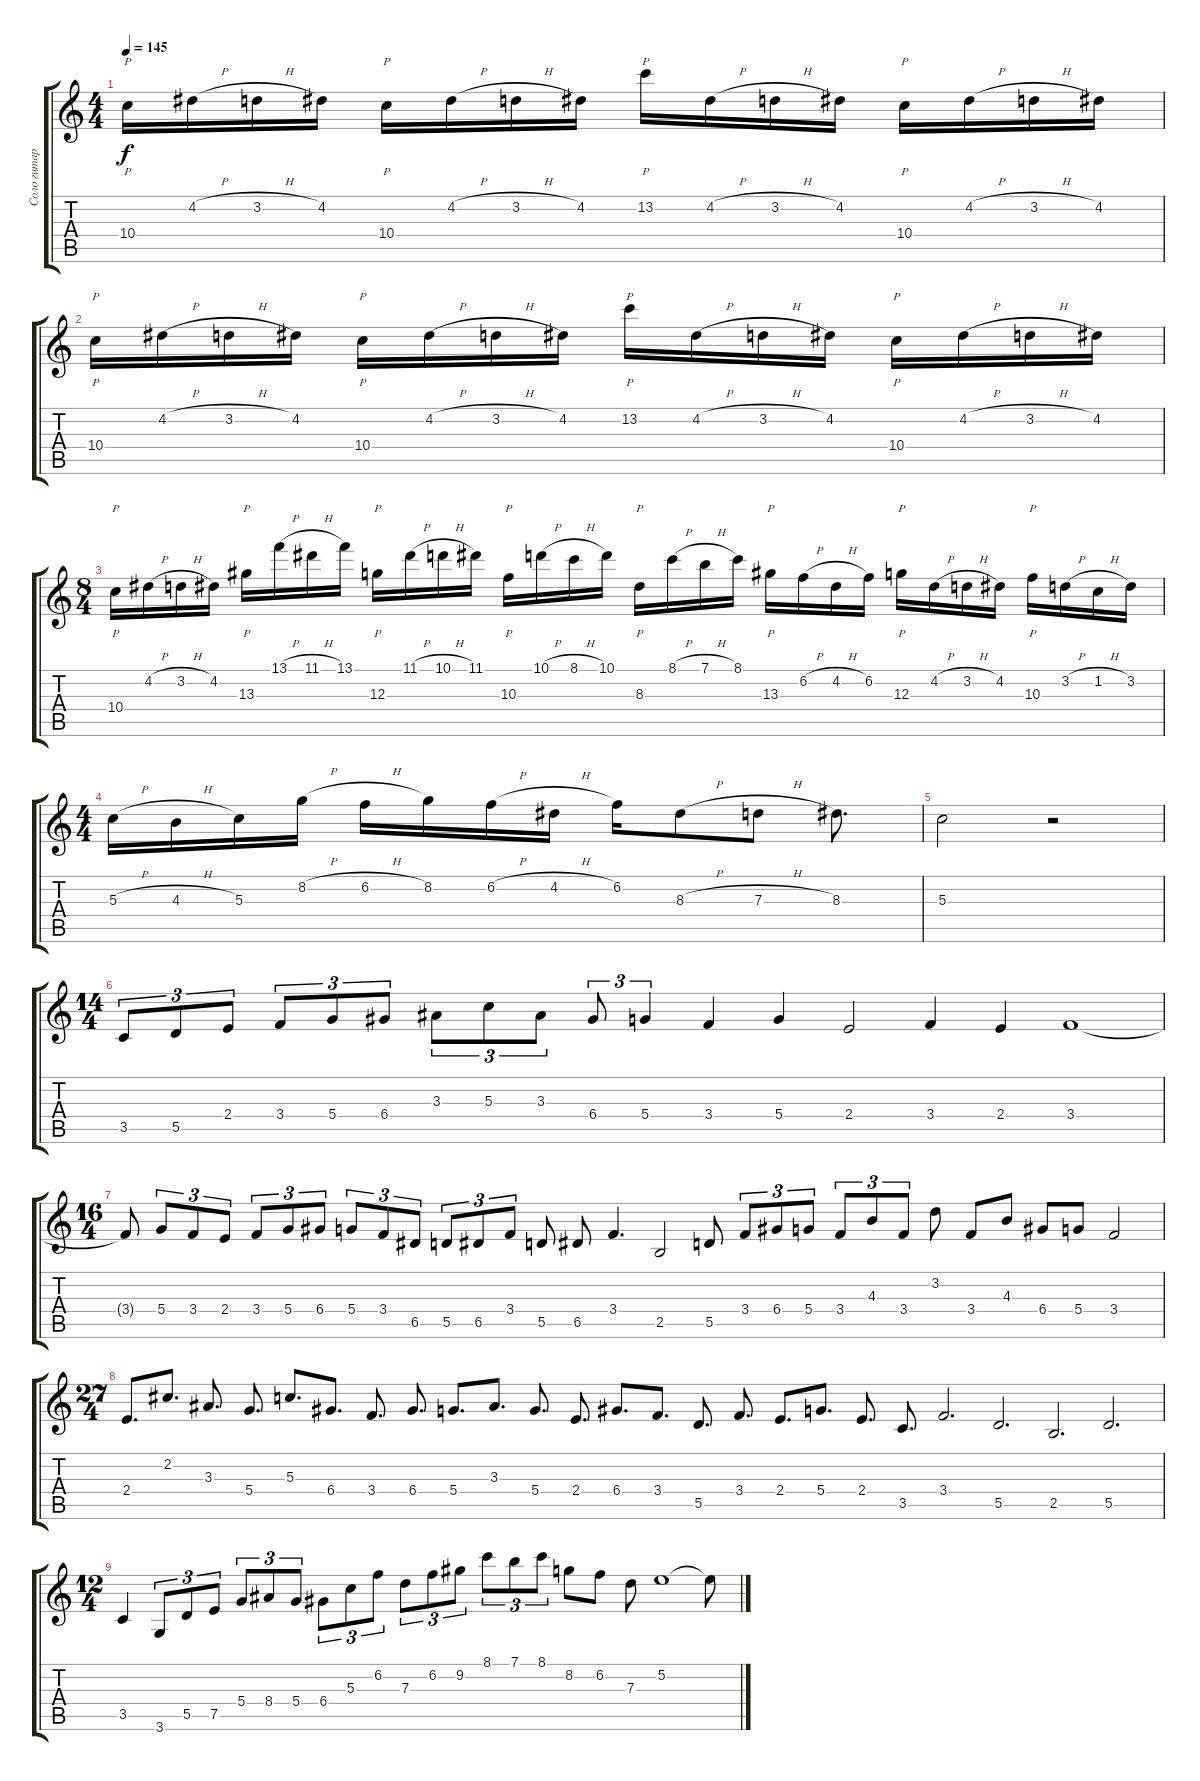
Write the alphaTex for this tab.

\track ("Соло гитара" "Соло гитар") {instrument distortionguitar}
\staff {score tabs}
\tuning (E4 B3 G3 D3 A2 E2) {hide}
\ts (4 4)
\tempo 145
\clef g2
\ks c
10.4.16{p dy f} 4.2{h}.16 3.2{h}.16 4.2.16 10.4.16{p} 4.2{h}.16 3.2{h}.16 4.2.16 13.2.16{p} 4.2{h}.16 3.2{h}.16 4.2.16 10.4.16{p} 4.2{h}.16 3.2{h}.16 4.2.16 |
10.4.16{p} 4.2{h}.16 3.2{h}.16 4.2.16 10.4.16{p} 4.2{h}.16 3.2{h}.16 4.2.16 13.2.16{p} 4.2{h}.16 3.2{h}.16 4.2.16 10.4.16{p} 4.2{h}.16 3.2{h}.16 4.2.16 |
\ts (8 4)
10.4.16{p} 4.2{h}.16 3.2{h}.16 4.2.16 13.3.16{p} 13.1{h}.16 11.1{h}.16 13.1.16 12.3.16{p} 11.1{h}.16 10.1{h}.16 11.1.16 10.3.16{p} 10.1{h}.16 8.1{h}.16 10.1.16 8.3.16{p} 8.1{h}.16 7.1{h}.16 8.1.16 13.3.16{p} 6.2{h}.16 4.2{h}.16 6.2.16 12.3.16{p} 4.2{h}.16 3.2{h}.16 4.2.16 10.3.16{p} 3.2{h}.16 1.2{h}.16 3.2.16 |
\ts (4 4)
5.3{h}.16 4.3{h}.16 5.3.16 8.2{h}.16 6.2{h}.16 8.2.16 6.2{h}.16 4.2{h}.16 6.2.16 8.3{h}.8 7.3{h}.8 8.3.8{d} |
5.3.2 r.2 |
\ts (14 4)
3.5.8{tu (3 2)} 5.5.8{tu (3 2)} 2.4.8{tu (3 2)} 3.4.8{tu (3 2)} 5.4.8{tu (3 2)} 6.4.8{tu (3 2)} 3.3.8{tu (3 2)} 5.3.8{tu (3 2)} 3.3.8{tu (3 2)} 6.4.8{tu (3 2)} 5.4.4{tu (3 2)} 3.4.4 5.4.4 2.4.2 3.4.4 2.4.4 3.4.1 |
\ts (16 4)
3.4{t}.8 5.4.8{tu (3 2)} 3.4.8{tu (3 2)} 2.4.8{tu (3 2)} 3.4.8{tu (3 2)} 5.4.8{tu (3 2)} 6.4.8{tu (3 2)} 5.4.8{tu (3 2)} 3.4.8{tu (3 2)} 6.5.8{tu (3 2)} 5.5.8{tu (3 2)} 6.5.8{tu (3 2)} 3.4.8{tu (3 2)} 5.5.8 6.5.8 3.4.4{d} 2.5.2 5.5.8 3.4.8{tu (3 2)} 6.4.8{tu (3 2)} 5.4.8{tu (3 2)} 3.4.8{tu (3 2)} 4.3.8{tu (3 2)} 3.4.8{tu (3 2)} 3.2.8 3.4.8 4.3.8 6.4.8 5.4.8 3.4.2 |
\ts (27 4)
2.4.8{d} 2.2.8{d} 3.3.8{d} 5.4.8{d} 5.3.8{d} 6.4.8{d} 3.4.8{d} 6.4.8{d} 5.4.8{d} 3.3.8{d} 5.4.8{d} 2.4.8{d} 6.4.8{d} 3.4.8{d} 5.5.8{d} 3.4.8{d} 2.4.8{d} 5.4.8{d} 2.4.8{d} 3.5.8{d} 3.4.2{d} 5.5.2{d} 2.5.2{d} 5.5.2{d} |
\ts (12 4)
3.5.4 3.6.8{tu (3 2)} 5.5.8{tu (3 2)} 7.5.8{tu (3 2)} 5.4.8{tu (3 2)} 8.4.8{tu (3 2)} 5.4.8{tu (3 2)} 6.4.8{tu (3 2)} 5.3.8{tu (3 2)} 6.2.8{tu (3 2)} 7.3.8{tu (3 2)} 6.2.8{tu (3 2)} 9.2.8{tu (3 2)} 8.1.8{tu (3 2)} 7.1.8{tu (3 2)} 8.1.8{tu (3 2)} 8.2.8 6.2.8 7.3.8 5.2.1 5.2{t}.8
